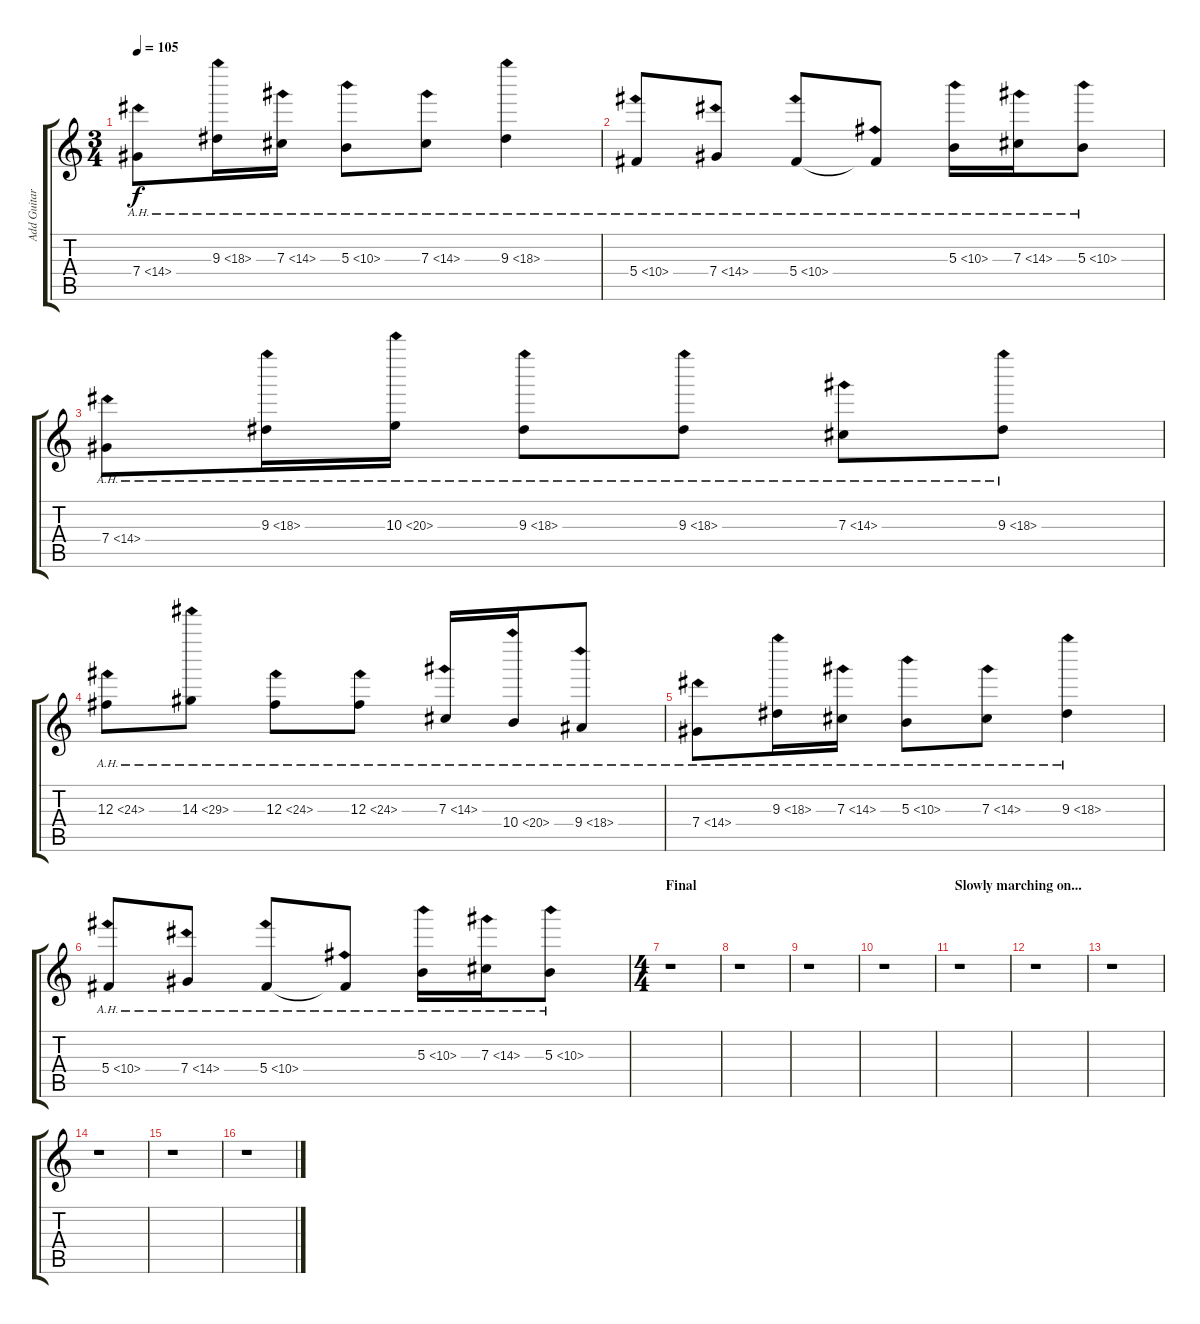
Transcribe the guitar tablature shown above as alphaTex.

\track ("Add Guitar 1" "Add Guitar") {instrument distortionguitar}
\staff {score tabs}
\tuning (Eb4 Bb3 Gb3 Db3 Ab2 Eb2) {hide}
\ts (3 4)
\tempo 105
\clef g2
\ks c
7.4{ah 7}.8{dy f} 9.3{ah 9}.16 7.3{ah 7}.16 5.3{ah 5}.8 7.3{ah 7}.8 9.3{ah 9}.4 |
5.4{ah 5}.8 7.4{ah 7}.8 5.4{ah 5}.8 5.4{ah 12 t}.8 5.3{ah 5}.16 7.3{ah 7}.16 5.3{ah 5}.8 |
7.4{ah 7}.8 9.3{ah 9}.16 10.3{ah 10}.16 9.3{ah 9}.8 9.3{ah 9}.8 7.3{ah 7}.8 9.3{ah 9}.8 |
12.3{ah 12}.8 14.3{ah 15}.8 12.3{ah 12}.8 12.3{ah 12}.8 7.3{ah 7}.16 10.4{ah 10}.16 9.4{ah 9}.8 |
7.4{ah 7}.8 9.3{ah 9}.16 7.3{ah 7}.16 5.3{ah 5}.8 7.3{ah 7}.8 9.3{ah 9}.4 |
5.4{ah 5}.8 7.4{ah 7}.8 5.4{ah 5}.8 5.4{ah 12 t}.8 5.3{ah 5}.16 7.3{ah 7}.16 5.3{ah 5}.8 |
\ts (4 4)
\section ("" "Final")
r.1 |
r.1 |
r.1 |
r.1 |
\section ("" "Slowly marching on...")
r.1 |
r.1 |
r.1 |
r.1 |
r.1 |
r.1
